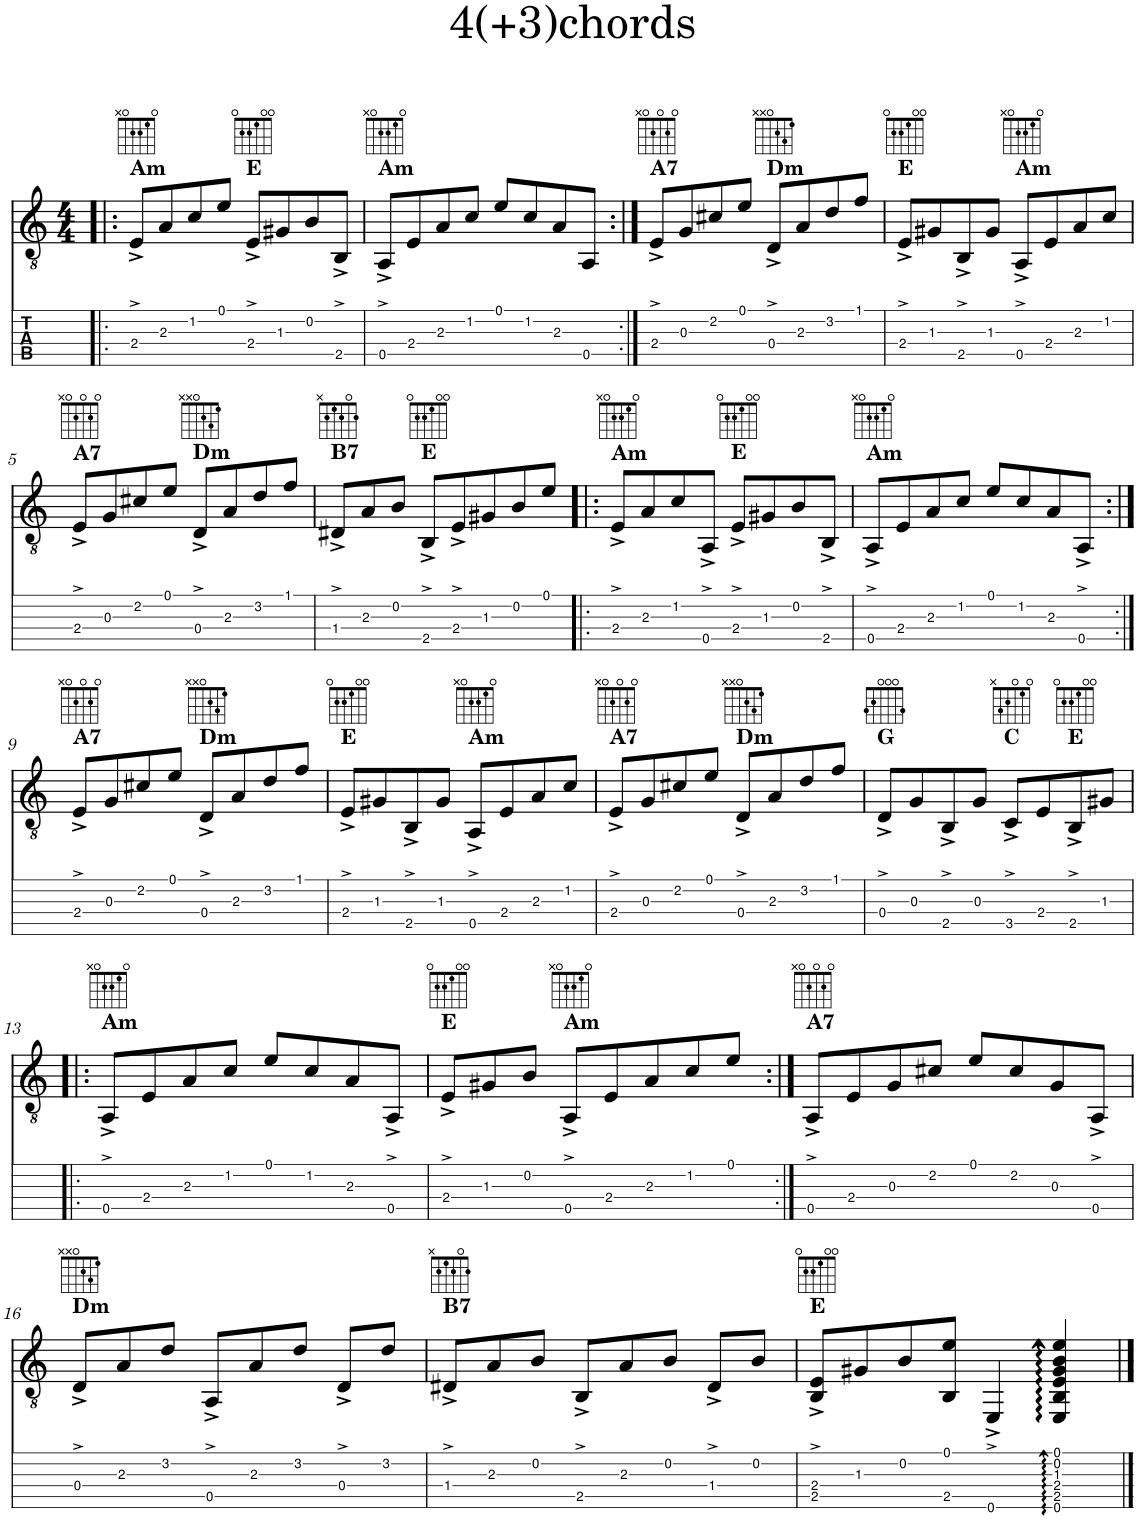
**kern	**kern
*part1	*part1
*staff2	*staff1
*I"Guitar	*
*I'Guit.	*
*stria6	*
*	*clefGv2
*k[]	*k[]
*M4/4	*M4/4
=1!|:	=1!|:
!	!LO:TX:a:B:t=Am
8E^L	8E^/L
8AJ	8A/
8cL	8c/
8eJ	8e/J
!	!LO:TX:a:B:t=E
8E^L	8E^/L
8G#J	8G#X/
8BL	8B/
8BB^J	8BB^/J
=2	=2
!	!LO:TX:a:B:t=Am
8AA^L	8AA^/L
8EJ	8E/
8AL	8A/
8cJ	8c/J
8eL	8e/L
8cJ	8c/
8AL	8A/
8AAJ	8AA/J
=3:|!	=3:|!
!	!LO:TX:a:B:t=A7
8E^L	8E^/L
8GJ	8G/
8c#L	8c#X/
8eJ	8e/J
!	!LO:TX:a:B:t=Dm
8D^L	8D^/L
8AJ	8A/
8dL	8d/
8fJ	8f/J
=4	=4
!	!LO:TX:a:B:t=E
8E^L	8E^/L
8G#J	8G#X/
8BB^L	8BB^/
8G#J	8G#/J
!	!LO:TX:a:B:t=Am
8AA^L	8AA^/L
8EJ	8E/
8AL	8A/
8cJ	8c/J
!!LO:LB:g=z
=5	=5
!	!LO:TX:a:B:t=A7
8E^L	8E^/L
8GJ	8G/
8c#XL	8c#X/
8eJ	8e/J
!	!LO:TX:a:B:t=Dm
8D^L	8D^/L
8AJ	8A/
8dL	8d/
8fJ	8f/J
=6	=6
!	!LO:TX:a:B:t=B7
8D#^L	8D#X^/L
8AJ	8A/
8BL	8B/J
!	!LO:TX:a:B:t=E
8BB^J	8BB^/L
8E^L	8E^/
8G#J	8G#X/
8BL	8B/
8eJ	8e/J
=7!|:	=7!|:
!	!LO:TX:a:B:t=Am
8E^L	8E^/L
8AJ	8A/
8cL	8c/
8AA^J	8AA^/J
!	!LO:TX:a:B:t=E
8E^L	8E^/L
8G#XJ	8G#X/
8BL	8B/
8BB^J	8BB^/J
=8	=8
!	!LO:TX:a:B:t=Am
8AA^L	8AA^/L
8EJ	8E/
8AL	8A/
8cJ	8c/J
8eL	8e/L
8cJ	8c/
8AL	8A/
8AA^J	8AA^/J
!!LO:LB:g=z
=9:|!	=9:|!
!	!LO:TX:a:B:t=A7
8E^L	8E^/L
8GJ	8G/
8c#XL	8c#X/
8eJ	8e/J
!	!LO:TX:a:B:t=Dm
8D^L	8D^/L
8AJ	8A/
8dL	8d/
8fJ	8f/J
=10	=10
!	!LO:TX:a:B:t=E
8E^L	8E^/L
8G#XJ	8G#X/
8BB^L	8BB^/
8G#J	8G#/J
!	!LO:TX:a:B:t=Am
8AA^L	8AA^/L
8EJ	8E/
8AL	8A/
8cJ	8c/J
=11	=11
!	!LO:TX:a:B:t=A7
8E^L	8E^/L
8GJ	8G/
8c#XL	8c#X/
8eJ	8e/J
!	!LO:TX:a:B:t=Dm
8D^L	8D^/L
8AJ	8A/
8dL	8d/
8fJ	8f/J
=12	=12
!	!LO:TX:a:B:t=G
8D^L	8D^/L
8GJ	8G/
8BB^L	8BB^/
8GJ	8G/J
!	!LO:TX:a:B:t=C
8C^L	8C^/L
8EJ	8E/
!	!LO:TX:a:B:t=E
8BB^L	8BB^/
8G#J	8G#X/J
!!LO:LB:g=z
=13!|:	=13!|:
!	!LO:TX:a:B:t=Am
8AA^L	8AA^/L
8EJ	8E/
8AL	8A/
8cJ	8c/J
8eL	8e/L
8cJ	8c/
8AL	8A/
8AA^J	8AA^/J
=14	=14
!	!LO:TX:a:B:t=E
8E^L	8E^/L
8G#J	8G#X/
8BL	8B/J
!	!LO:TX:a:B:t=Am
8AA^J	8AA^/L
8EL	8E/
8AJ	8A/
8cL	8c/
8eJ	8e/J
=15:|!	=15:|!
!	!LO:TX:a:B:t=A7
8AA^L	8AA^/L
8EJ	8E/
8GL	8G/
8c#J	8c#X/J
8eL	8e/L
8c#J	8c#/
8GL	8G/
8AA^J	8AA^/J
!!LO:LB:g=z
=16	=16
!	!LO:TX:a:B:t=Dm
8D^L	8D^/L
8AJ	8A/
8dL	8d/J
8AA^J	8AA^/L
8AL	8A/
8dJ	8d/J
8D^L	8D^/L
8dJ	8d/J
=17	=17
!	!LO:TX:a:B:t=B7
8D#^L	8D#X^/L
8AJ	8A/
8BL	8B/J
8BB^J	8BB^/L
8AL	8A/
8BJ	8B/J
8D#^L	8D#^/L
8BJ	8B/J
=18	=18
!	!LO:TX:a:B:t=E
8BB^\ 8E^\L	8BB/^ 8E/^L
8G#J	8G#X/
8BL	8B/
8BB\ 8e\J	8BB/ 8e/J
4EE^	4EE^/
4EE: 4BB: 4E: 4G#: 4B: 4e:	4EE/: 4BB/: 4E/: 4G#/: 4B/: 4e/:
==	==
*-	*-
